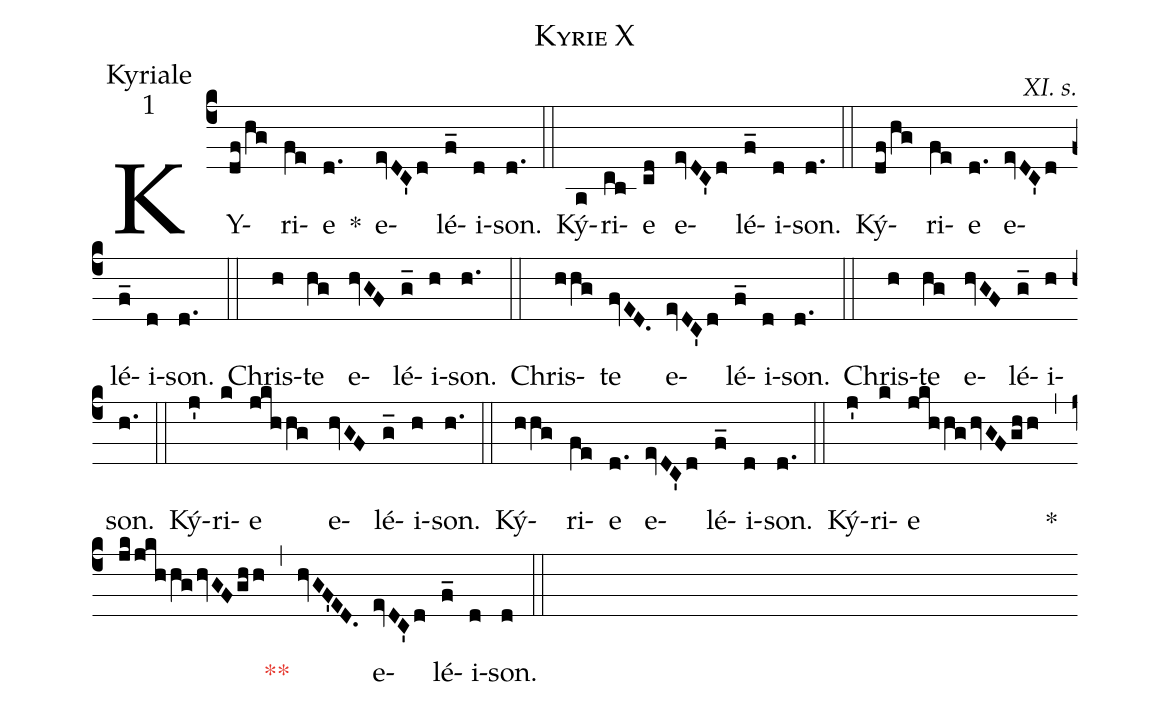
name:Kyrie X;
office-part:Kyriale;
mode:1;
commentary:XI. s.;
%%
(c4) KY(df/hg)ri(fe)e(d.) *() e(evDC'd)lé(f_)i(d)son.(d.) (::)
Ký(a)ri(cb)e(cd) e(evDC'd)lé(f_)i(d)son.(d.) (::)
Ký(df/hg)ri(fe)e(d.) e(evDC'd)lé(f_)i(d)son.(d.) (::)
Chris(h)te(hg) e(hvGF)lé(g_)i(h)son.(h.) (::)
Chris(hhg)te(fvED.) e(evDC'd)lé(f_)i(d)son.(d.) (::)
Chris(h)te(hg) e(hvGF)lé(g_)i(h)son.(h.) (::)
Ký(j')ri(k)e(jkhhg) e(hvGF)lé(g_)i(h)son.(h.) (::)
Ký(hhg)ri(fe)e(d.) e(evDC'd)lé(f_)i(d)son.(d.) (::)
Ký(j')ri(k)e(jkhhghvGFghh) ~~~~~*(,) (jk/jkhhghvGFghh) ~~~~~<c>**</c>(,) (hvGF'ED.) e(evDC'd)lé(f_)i(d)son.(d) (::)
